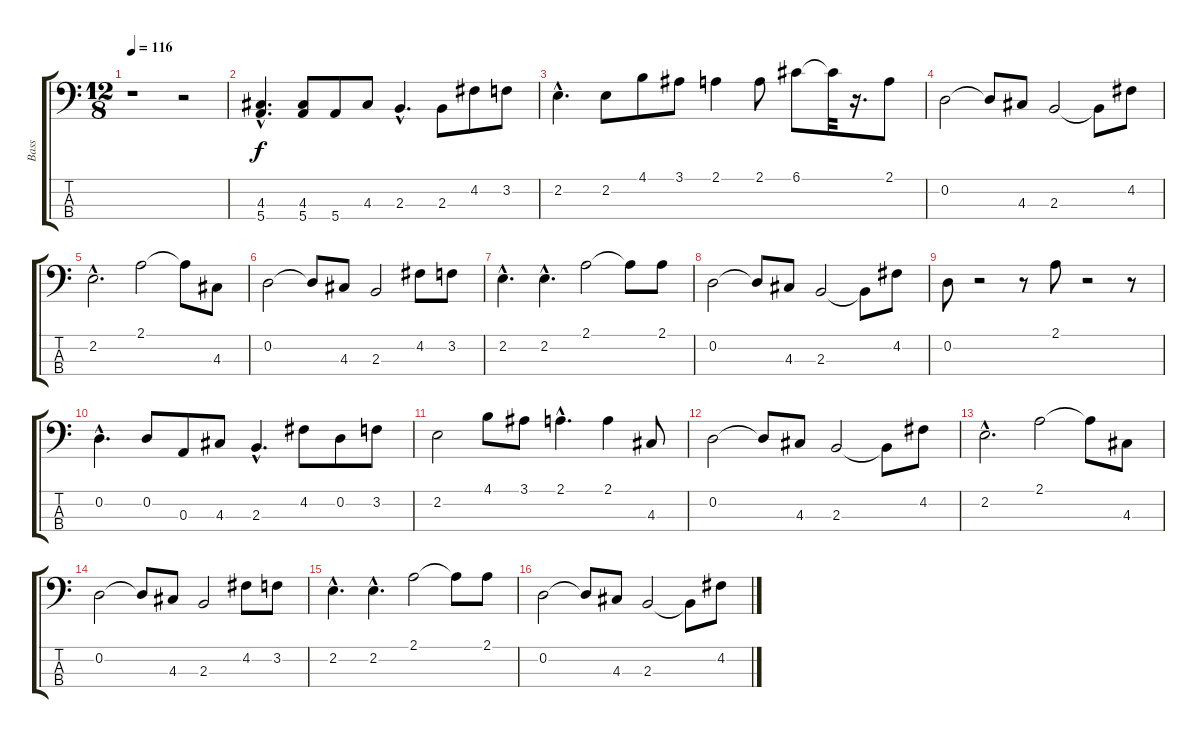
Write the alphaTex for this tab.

\track ("Bass" "Bass") {instrument electricbassfinger}
\staff {score tabs}
\tuning (G2 D2 A1 E1) {hide}
\ts (12 8)
\tempo 116
\clef f4
\ks c
r.1{dy f instrument electricbassfinger} r.2 |
(4.3{hac} 5.4{hac}).4{d} (4.3 5.4).8 5.4.8 4.3.8 2.3{hac}.4{d} 2.3.8 4.2.8 3.2.8 |
2.2{hac}.4{d} 2.2.8 4.1.8 3.1.8 2.1.4 2.1.8 6.1.8 6.1{t}.32 r.16{d} 2.1.8 |
0.2.2 0.2{t}.8 4.3.8 2.3.2 2.3{t}.8 4.2.8 |
2.2{hac}.2{d} 2.1.2 2.1{t}.8 4.3.8 |
0.2.2 0.2{t}.8 4.3.8 2.3.2 4.2.8 3.2.8 |
2.2{hac}.4{d} 2.2{hac}.4{d} 2.1.2 2.1{t}.8 2.1.8 |
0.2.2 0.2{t}.8 4.3.8 2.3.2 2.3{t}.8 4.2.8 |
0.2.8 r.2 r.8 2.1.8 r.2 r.8 |
0.2{hac}.4{d} 0.2.8 0.3.8 4.3.8 2.3{hac}.4{d} 4.2.8 0.2.8 3.2.8 |
2.2.2 4.1.8 3.1.8 2.1{hac}.4{d} 2.1.4 4.3.8 |
0.2.2 0.2{t}.8 4.3.8 2.3.2 2.3{t}.8 4.2.8 |
2.2{hac}.2{d} 2.1.2 2.1{t}.8 4.3.8 |
0.2.2 0.2{t}.8 4.3.8 2.3.2 4.2.8 3.2.8 |
2.2{hac}.4{d} 2.2{hac}.4{d} 2.1.2 2.1{t}.8 2.1.8 |
0.2.2 0.2{t}.8 4.3.8 2.3.2 2.3{t}.8 4.2.8
